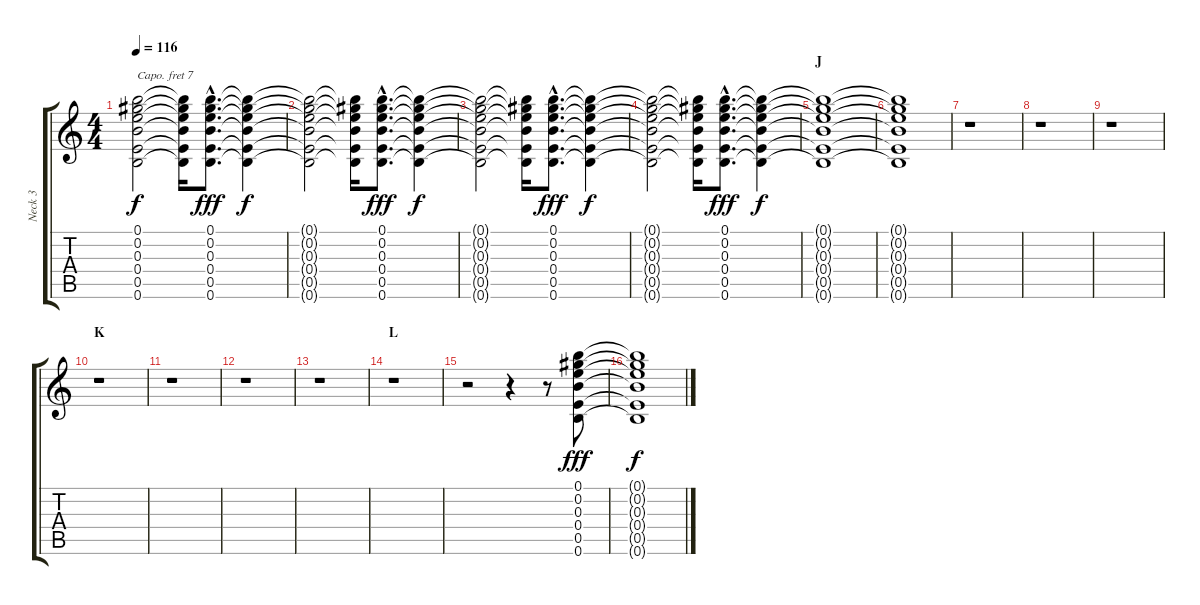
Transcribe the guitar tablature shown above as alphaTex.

\track ("Neck 3" "Neck 3") {instrument electricguitarclean}
\staff {score tabs}
\capo 7
\tuning (E4 Db4 A3 E3 A2 E2) {hide}
\ts (4 4)
\tempo 116
\clef g2
\ks c
(0.1{t} 0.2{t} 0.3{t} 0.4{t} 0.5{t} 0.6{t}).2{dy f} (0.1{t} 0.2{t} 0.3{t} 0.4{t} 0.5{t} 0.6{t}).16 (0.1{hac} 0.2{hac} 0.3{hac} 0.4{hac} 0.5{hac} 0.6{hac}).8{d dy fff} (0.1{t} 0.2{t} 0.3{t} 0.4{t} 0.5{t} 0.6{t}).4{dy f} |
(0.1{t} 0.2{t} 0.3{t} 0.4{t} 0.5{t} 0.6{t}).2 (0.1{t} 0.2{t} 0.3{t} 0.4{t} 0.5{t} 0.6{t}).16 (0.1{hac} 0.2{hac} 0.3{hac} 0.4{hac} 0.5{hac} 0.6{hac}).8{d dy fff} (0.1{t} 0.2{t} 0.3{t} 0.4{t} 0.5{t} 0.6{t}).4{dy f} |
(0.1{t} 0.2{t} 0.3{t} 0.4{t} 0.5{t} 0.6{t}).2 (0.1{t} 0.2{t} 0.3{t} 0.4{t} 0.5{t} 0.6{t}).16 (0.1{hac} 0.2{hac} 0.3{hac} 0.4{hac} 0.5{hac} 0.6{hac}).8{d dy fff} (0.1{t} 0.2{t} 0.3{t} 0.4{t} 0.5{t} 0.6{t}).4{dy f} |
(0.1{t} 0.2{t} 0.3{t} 0.4{t} 0.5{t} 0.6{t}).2 (0.1{t} 0.2{t} 0.3{t} 0.4{t} 0.5{t} 0.6{t}).16 (0.1{hac} 0.2{hac} 0.3{hac} 0.4{hac} 0.5{hac} 0.6{hac}).8{d dy fff} (0.1{t} 0.2{t} 0.3{t} 0.4{t} 0.5{t} 0.6{t}).4{dy f} |
\section ("" "J")
(0.1{t} 0.2{t} 0.3{t} 0.4{t} 0.5{t} 0.6{t}).1 |
(0.1{t} 0.2{t} 0.3{t} 0.4{t} 0.5{t} 0.6{t}).1 |
r.1 |
r.1 |
r.1 |
\section ("" "K")
r.1 |
r.1 |
r.1 |
r.1 |
\section ("" "L")
r.1 |
r.2 r.4 r.8 (0.1 0.2 0.3 0.4 0.5 0.6).8{dy fff} |
(0.1{t} 0.2{t} 0.3{t} 0.4{t} 0.5{t} 0.6{t}).1{dy f}
